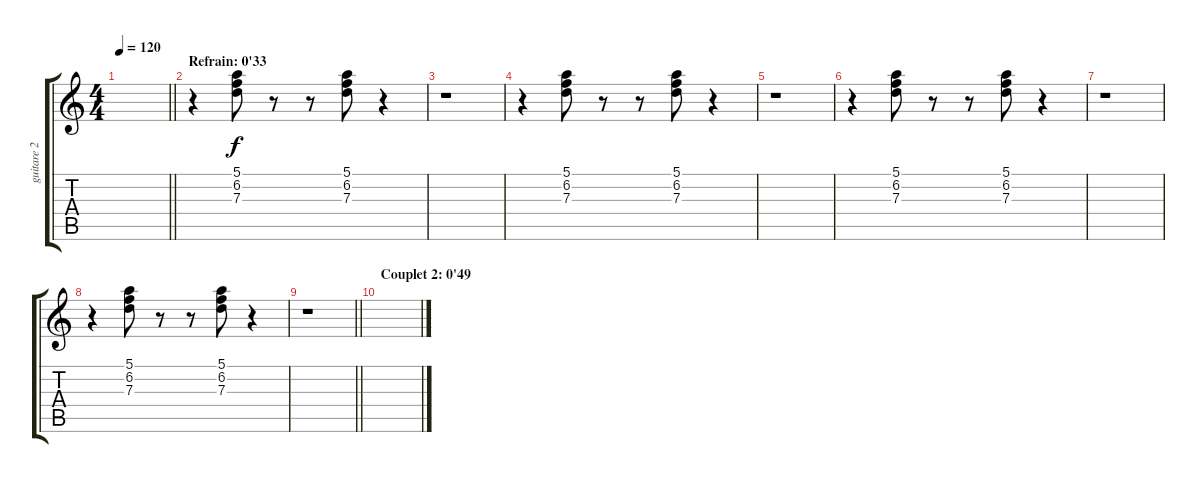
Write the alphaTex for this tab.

\track ("guitare 2" "guitare 2") {instrument overdrivenguitar}
\staff {score tabs}
\tuning (E4 B3 G3 D3 A2 E2) {hide}
\ts (4 4)
\tempo 120
\clef g2
\barLineRight lightlight
\ks c
|
\section ("" "Refrain: 0'33")
r.4 (5.1 6.2 7.3).8 r.8 r.8 (5.1 6.2 7.3).8 r.4 |
r.1 |
r.4 (5.1 6.2 7.3).8 r.8 r.8 (5.1 6.2 7.3).8 r.4 |
r.1 |
r.4 (5.1 6.2 7.3).8 r.8 r.8 (5.1 6.2 7.3).8 r.4 |
r.1 |
r.4 (5.1 6.2 7.3).8 r.8 r.8 (5.1 6.2 7.3).8 r.4 |
\barLineRight lightlight
r.1 |
\section ("" "Couplet 2: 0'49")
